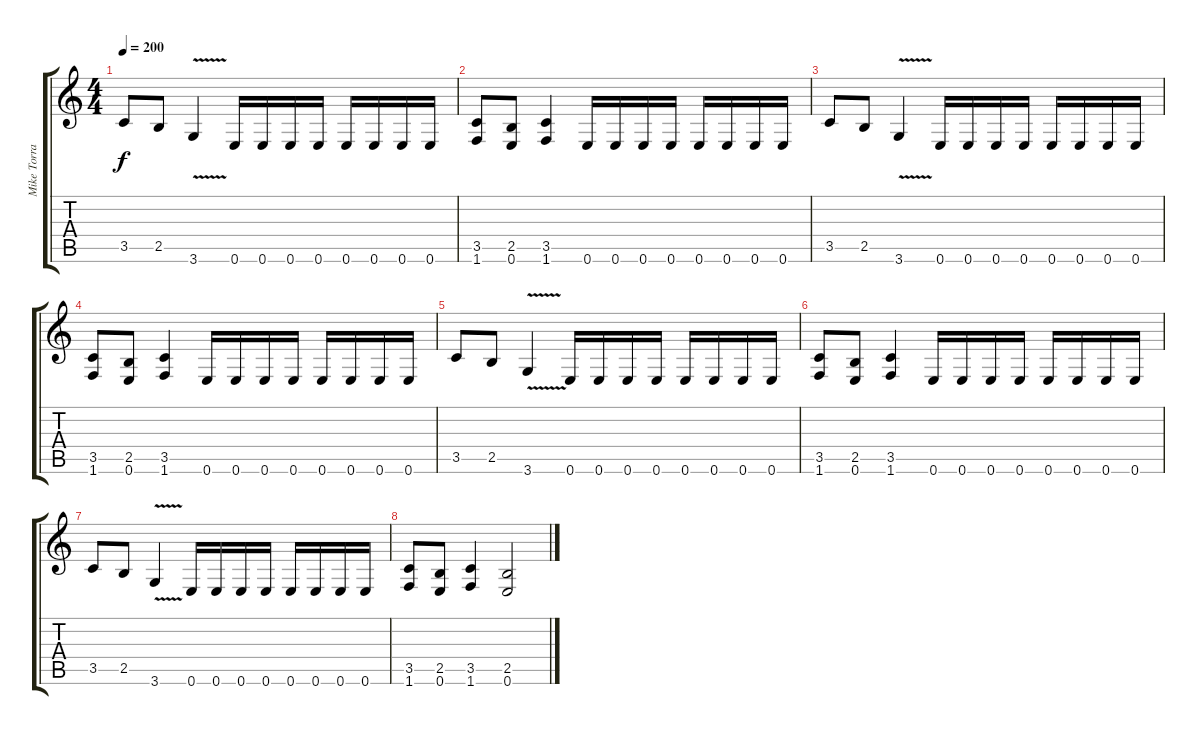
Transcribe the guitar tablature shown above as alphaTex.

\track ("Mike Torrao" "Mike Torra") {instrument distortionguitar}
\staff {score tabs}
\tuning (E4 B3 G3 D3 A2 E2) {hide}
\ts (4 4)
\tempo 200
\clef g2
\ks c
3.5.8{dy f} 2.5.8 3.6{v}.4 0.6.16 0.6.16 0.6.16 0.6.16 0.6.16 0.6.16 0.6.16 0.6.16 |
(3.5 1.6).8 (2.5 0.6).8 (3.5 1.6).4 0.6.16 0.6.16 0.6.16 0.6.16 0.6.16 0.6.16 0.6.16 0.6.16 |
3.5.8 2.5.8 3.6{v}.4 0.6.16 0.6.16 0.6.16 0.6.16 0.6.16 0.6.16 0.6.16 0.6.16 |
(3.5 1.6).8 (2.5 0.6).8 (3.5 1.6).4 0.6.16 0.6.16 0.6.16 0.6.16 0.6.16 0.6.16 0.6.16 0.6.16 |
3.5.8 2.5.8 3.6{v}.4 0.6.16 0.6.16 0.6.16 0.6.16 0.6.16 0.6.16 0.6.16 0.6.16 |
(3.5 1.6).8 (2.5 0.6).8 (3.5 1.6).4 0.6.16 0.6.16 0.6.16 0.6.16 0.6.16 0.6.16 0.6.16 0.6.16 |
3.5.8 2.5.8 3.6{v}.4 0.6.16 0.6.16 0.6.16 0.6.16 0.6.16 0.6.16 0.6.16 0.6.16 |
(3.5 1.6).8 (2.5 0.6).8 (3.5 1.6).4 (2.5 0.6).2
